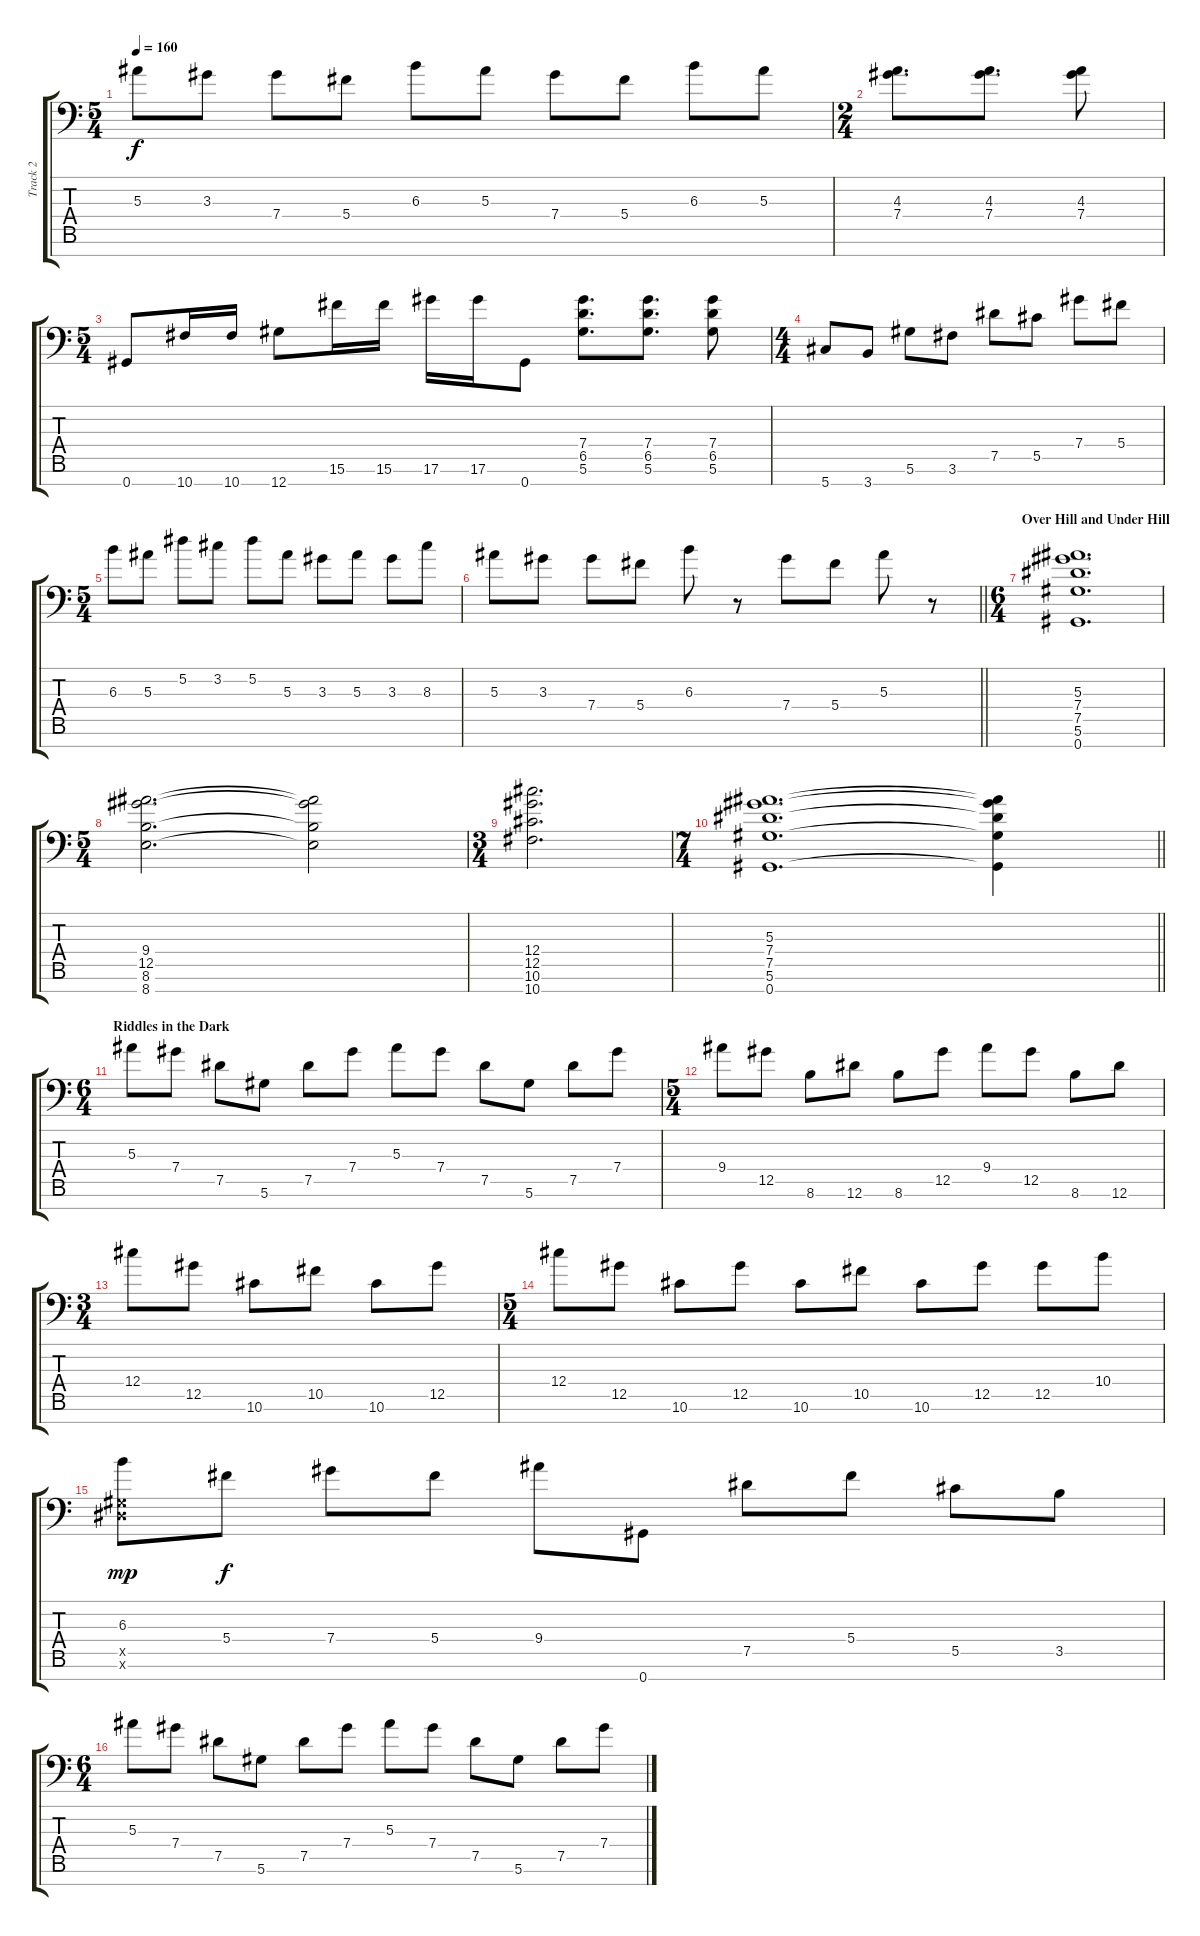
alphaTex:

\track ("Track 2" "Track 2") {instrument distortionguitar}
\staff {score tabs}
\tuning (Eb4 Bb3 F3 Db3 Ab2 Eb2 Ab1) {hide}
\ts (5 4)
\tempo 160
\clef f4
\ks c
5.3.8{dy f} 3.3.8 7.4.8 5.4.8 6.3.8 5.3.8 7.4.8 5.4.8 6.3.8 5.3.8 |
\ts (2 4)
(4.3 7.4).8{d} (4.3 7.4).8{d} (4.3 7.4).8 |
\ts (5 4)
0.7.8 10.7.16 10.7.16 12.7.8 15.6.16 15.6.16 17.6.16 17.6.16 0.7.8 (7.4 6.5 5.6).8{d} (7.4 6.5 5.6).8{d} (7.4 6.5 5.6).8 |
\ts (4 4)
5.7.8 3.7.8 5.6.8 3.6.8 7.5.8 5.5.8 7.4.8 5.4.8 |
\ts (5 4)
6.3.8 5.3.8 5.2.8 3.2.8 5.2.8 5.3.8 3.3.8 5.3.8 3.3.8 8.3.8 |
\barLineRight lightlight
5.3.8 3.3.8 7.4.8 5.4.8 6.3.8 r.8 7.4.8 5.4.8 5.3.8 r.8 |
\ts (6 4)
\section ("" "Over Hill and Under Hill")
(5.3 7.4 7.5 5.6 0.7).1{d} |
\ts (5 4)
(9.4 12.5 8.6 8.7).2{d} (9.4{t} 12.5{t} 8.6{t} 8.7{t}).2 |
\ts (3 4)
(12.4 12.5 10.6 10.7).2{d} |
\ts (7 4)
\barLineRight lightlight
(5.3 7.4 7.5 5.6 0.7).1{d} (5.3{t} 7.4{t} 7.5{t} 5.6{t} 0.7{t}).4 |
\ts (6 4)
\section ("" "Riddles in the Dark")
5.3.8 7.4.8 7.5.8 5.6.8 7.5.8 7.4.8 5.3.8 7.4.8 7.5.8 5.6.8 7.5.8 7.4.8 |
\ts (5 4)
9.4.8 12.5.8 8.6.8 12.6.8 8.6.8 12.5.8 9.4.8 12.5.8 8.6.8 12.6.8 |
\ts (3 4)
12.4.8 12.5.8 10.6.8 10.5.8 10.6.8 12.5.8 |
\ts (5 4)
12.4.8 12.5.8 10.6.8 12.5.8 10.6.8 10.5.8 10.6.8 12.5.8 12.5.8 10.4.8 |
(6.3 0.5{x} 0.6{x}).8{dy mp} 5.4.8{dy f} 7.4.8 5.4.8 9.4.8 0.7.8 7.5.8 5.4.8 5.5.8 3.5.8 |
\ts (6 4)
5.3.8 7.4.8 7.5.8 5.6.8 7.5.8 7.4.8 5.3.8 7.4.8 7.5.8 5.6.8 7.5.8 7.4.8
